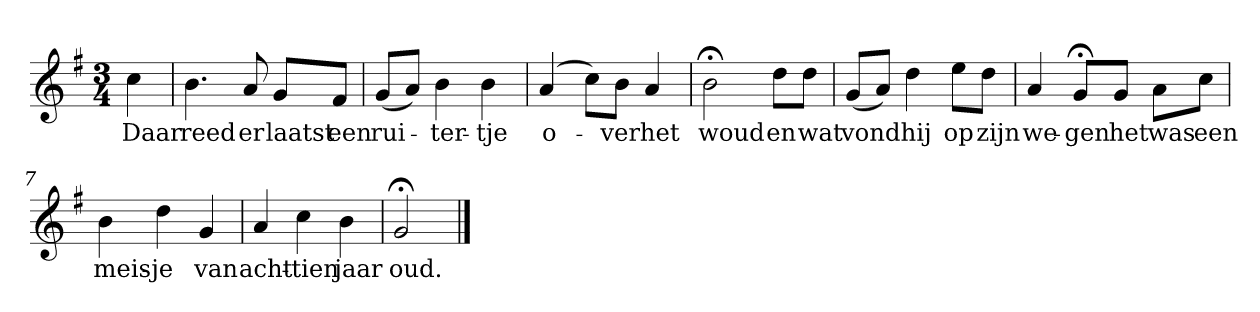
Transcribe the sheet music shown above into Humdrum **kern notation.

**kern	**text
*part1	*part1
*staff1	*staff1
*k[f#]	*
*G:	*
*M3/4	*
*MM120	*
=	=
4cc	Daar
=1	=1
4.b	reed
8a	er
8gL	laatst
8f#J	een
=2	=2
(8gL	rui-
8aJ)	.
4b	-ter-
4b	-tje
=3	=3
(4a	o-
8ccL)	.
8bJ	-ver
4a	het
=4	=4
2b;<	woud
8ddL	en
8ddJ	wat
=5	=5
(8gL	vond
8aJ)	.
4dd	hij
8eeL	op
8ddJ	zijn
=6	=6
4a	we-
8g;<L	-gen
8gJ	het
8aL	was
8ccJ	een
=7	=7
4b	meis-
4dd	-je
4g	van
=8	=8
4a	acht-
4cc	-tien
4b	jaar
=9	=9
2g;<	oud.
==	==
*-	*-
